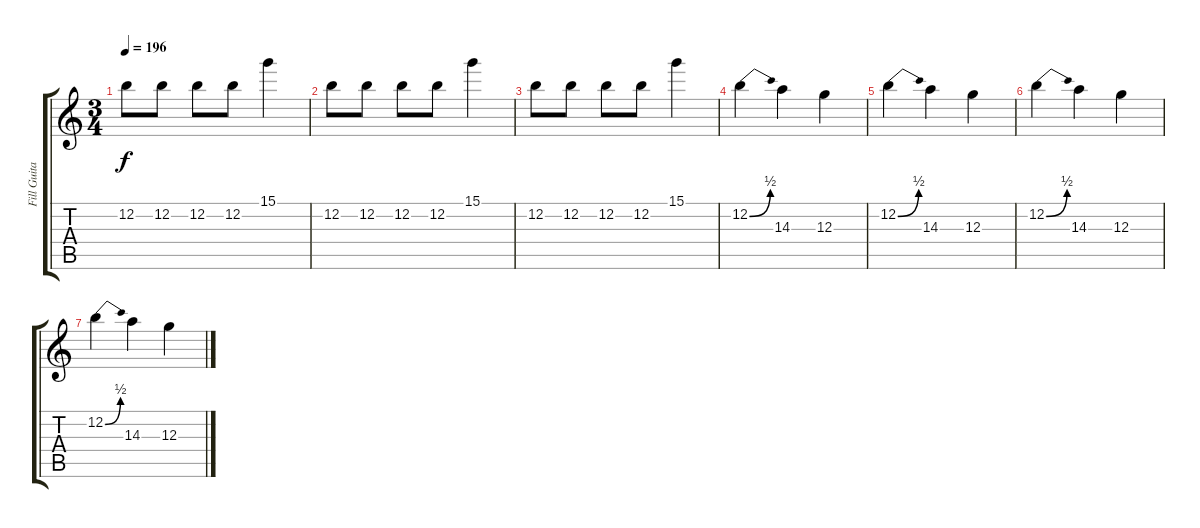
\track ("Fill Guitar #2" "Fill Guita") {instrument distortionguitar}
\staff {score tabs}
\tuning (E4 B3 G3 D3 A2 D2) {hide}
\ts (3 4)
\tempo 196
\clef g2
\ks c
12.2.8{dy f} 12.2.8 12.2.8 12.2.8 15.1.4 |
12.2.8 12.2.8 12.2.8 12.2.8 15.1.4 |
12.2.8 12.2.8 12.2.8 12.2.8 15.1.4 |
12.2{be (bend 0 0 60 2)}.4 14.3.4 12.3.4 |
12.2{be (bend 0 0 60 2)}.4 14.3.4 12.3.4 |
12.2{be (bend 0 0 60 2)}.4 14.3.4 12.3.4 |
12.2{be (bend 0 0 60 2)}.4 14.3.4 12.3.4
